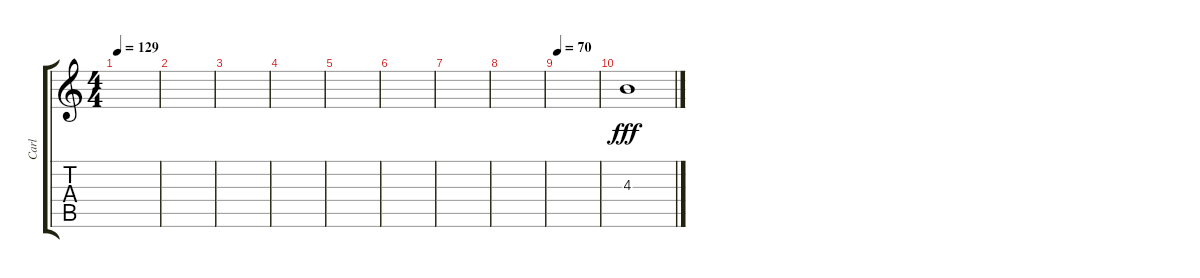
\track ("Carl" "Carl") {instrument acousticguitarsteel}
\staff {score tabs}
\tuning (E4 B3 G3 D3 A2 E2) {hide}
\ts (4 4)
\tempo 129
\clef g2
\ks c
|
|
|
|
|
|
|
|
\tempo 70
|
4.3.1{dy fff instrument voiceoohs}
